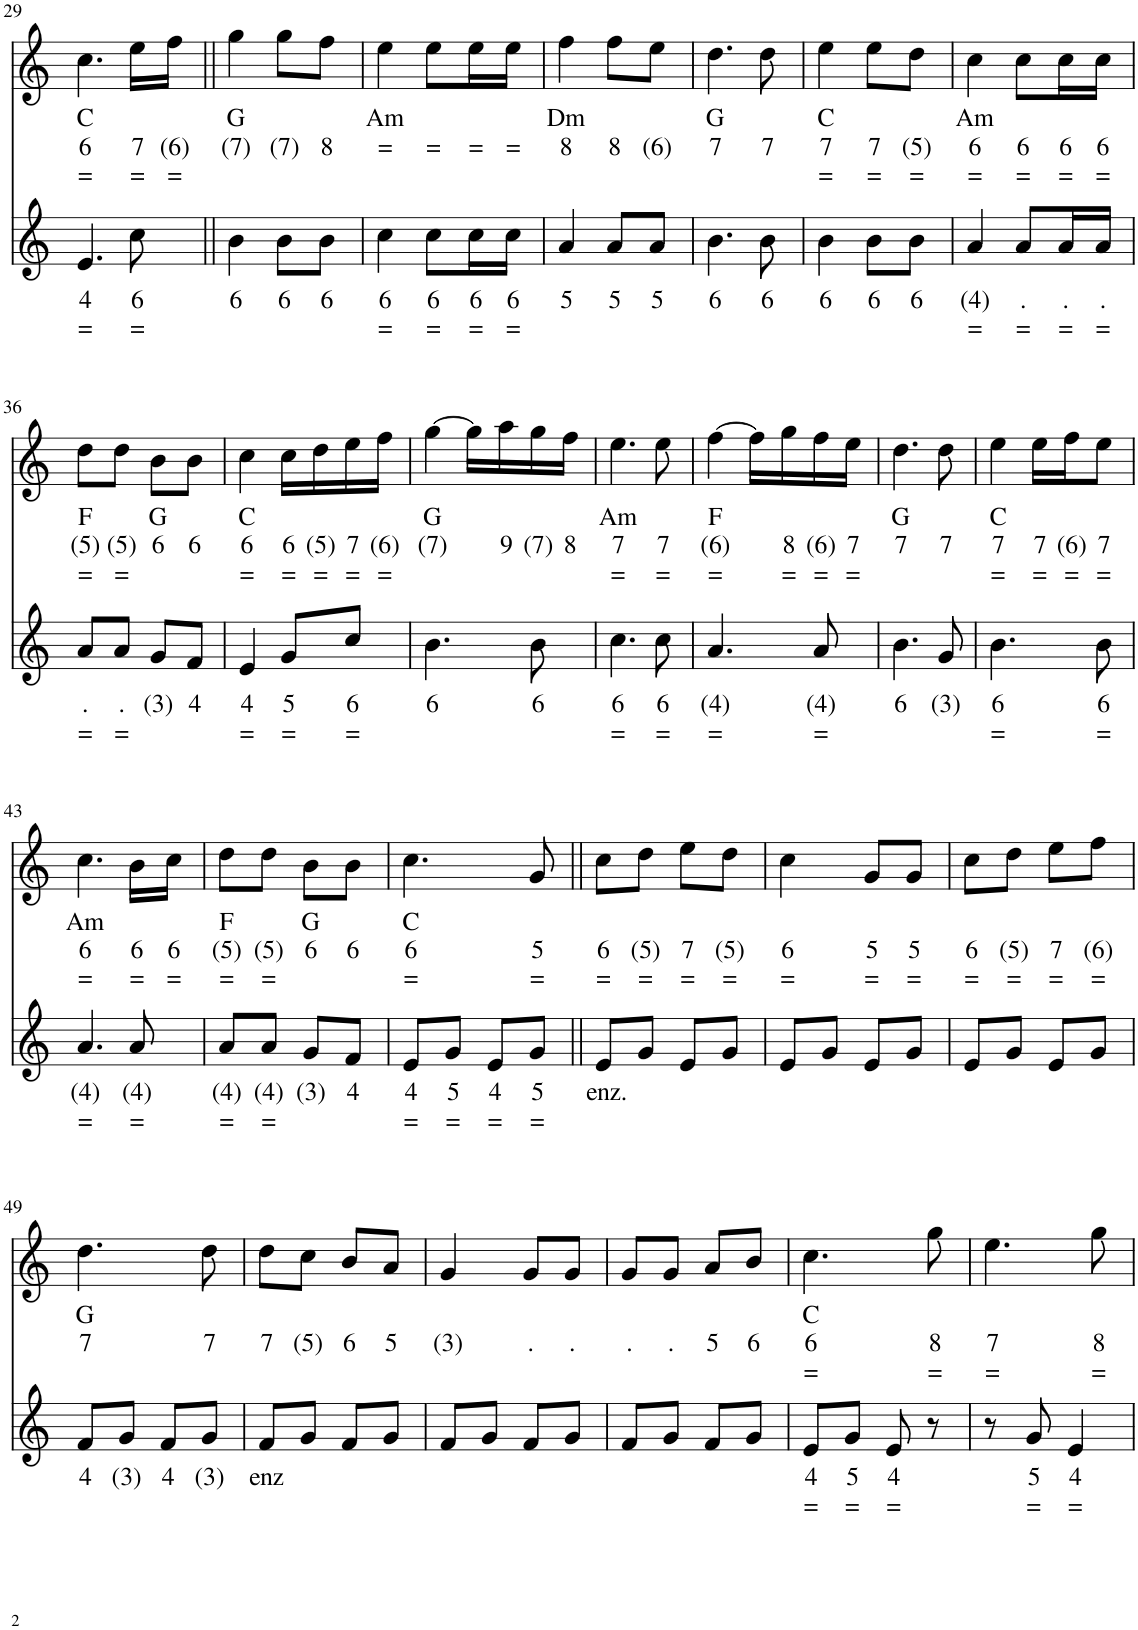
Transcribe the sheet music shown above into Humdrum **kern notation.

**kern	**text	**text	**kern	**text	**text	**text
*part2	*part2	*part2	*part1	*part1	*part1	*part1
*staff2	*staff2	*staff2	*staff1	*staff1	*staff1	*staff1
*I"Recorder	*	*	*I"Flute	*	*	*
!!LO:PB:g=z
*clefG2	*	*	*clefG2	*	*	*
*k[]	*	*	*k[]	*	*	*
*M2/4	*	*	*M2/4	*	*	*
=29	=29	=29	=29	=29	=29	=29
!	!LO:LY:b	!LO:LY:b	!	!LO:LY:b	!LO:LY:b	!LO:LY:b
4.e/	4	=	4.cc\	C	6	=
!	!LO:LY:b	!LO:LY:b	!	!	!LO:LY:b	!LO:LY:b
8cc\	6	=	16ee\LL	.	7	=
!	!	!	!	!	!LO:LY:b	!LO:LY:b
.	.	.	16ff\JJ	.	(6)	=
=30||	=30||	=30||	=30||	=30||	=30||	=30||
!	!LO:LY:b	!	!	!LO:LY:b	!LO:LY:b	!
4b\	6	.	4gg\	G	(7)	.
!	!LO:LY:b	!	!	!	!LO:LY:b	!
8b\L	6	.	8gg\L	.	(7)	.
!	!LO:LY:b	!	!	!	!LO:LY:b	!
8b\J	6	.	8ff\J	.	8	.
=31	=31	=31	=31	=31	=31	=31
!	!LO:LY:b	!LO:LY:b	!	!LO:LY:b	!LO:LY:b	!
4cc\	6	=	4ee\	Am	=	.
!	!LO:LY:b	!LO:LY:b	!	!	!LO:LY:b	!
8cc\L	6	=	8ee\L	.	=	.
!	!LO:LY:b	!LO:LY:b	!	!	!LO:LY:b	!
16cc\L	6	=	16ee\L	.	=	.
!	!LO:LY:b	!LO:LY:b	!	!	!LO:LY:b	!
16cc\JJ	6	=	16ee\JJ	.	=	.
=32	=32	=32	=32	=32	=32	=32
!	!LO:LY:b	!	!	!LO:LY:b	!LO:LY:b	!
4a/	5	.	4ff\	Dm	8	.
!	!LO:LY:b	!	!	!	!LO:LY:b	!
8a/L	5	.	8ff\L	.	8	.
!	!LO:LY:b	!	!	!	!LO:LY:b	!
8a/J	5	.	8ee\J	.	(6)	.
=33	=33	=33	=33	=33	=33	=33
!	!LO:LY:b	!	!	!LO:LY:b	!LO:LY:b	!
4.b\	6	.	4.dd\	G	7	.
!	!LO:LY:b	!	!	!	!LO:LY:b	!
8b\	6	.	8dd\	.	7	.
=34	=34	=34	=34	=34	=34	=34
!	!LO:LY:b	!	!	!LO:LY:b	!LO:LY:b	!LO:LY:b
4b\	6	.	4ee\	C	7	=
!	!LO:LY:b	!	!	!	!LO:LY:b	!LO:LY:b
8b\L	6	.	8ee\L	.	7	=
!	!LO:LY:b	!	!	!	!LO:LY:b	!LO:LY:b
8b\J	6	.	8dd\J	.	(5)	=
=35	=35	=35	=35	=35	=35	=35
!	!LO:LY:b	!LO:LY:b	!	!LO:LY:b	!LO:LY:b	!LO:LY:b
4a/	(4)	=	4cc\	Am	6	=
!	!LO:LY:b	!LO:LY:b	!	!	!LO:LY:b	!LO:LY:b
8a/L	.	=	8cc\L	.	6	=
!	!LO:LY:b	!LO:LY:b	!	!	!LO:LY:b	!LO:LY:b
16a/L	.	=	16cc\L	.	6	=
!	!LO:LY:b	!LO:LY:b	!	!	!LO:LY:b	!LO:LY:b
16a/JJ	.	=	16cc\JJ	.	6	=
!!LO:LB:g=z
=36	=36	=36	=36	=36	=36	=36
!	!LO:LY:b	!LO:LY:b	!	!LO:LY:b	!LO:LY:b	!LO:LY:b
8a/L	.	=	8dd\L	F	(5)	=
!	!LO:LY:b	!LO:LY:b	!	!	!LO:LY:b	!LO:LY:b
8a/J	.	=	8dd\J	.	(5)	=
!	!LO:LY:b	!	!	!LO:LY:b	!LO:LY:b	!
8g/L	(3)	.	8b\L	G	6	.
!	!LO:LY:b	!	!	!	!LO:LY:b	!
8f/J	4	.	8b\J	.	6	.
=37	=37	=37	=37	=37	=37	=37
!	!LO:LY:b	!LO:LY:b	!	!LO:LY:b	!LO:LY:b	!LO:LY:b
4e/	4	=	4cc\	C	6	=
!	!LO:LY:b	!LO:LY:b	!	!	!LO:LY:b	!LO:LY:b
8g/L	5	=	16cc\LL	.	6	=
!	!	!	!	!	!LO:LY:b	!LO:LY:b
.	.	.	16dd\	.	(5)	=
!	!LO:LY:b	!LO:LY:b	!	!	!LO:LY:b	!LO:LY:b
8cc/J	6	=	16ee\	.	7	=
!	!	!	!	!	!LO:LY:b	!LO:LY:b
.	.	.	16ff\JJ	.	(6)	=
=38	=38	=38	=38	=38	=38	=38
!	!LO:LY:b	!	!	!LO:LY:b	!LO:LY:b	!
4.b\	6	.	[4gg\	G	(7)	.
.	.	.	16gg\LL]	.	.	.
!	!	!	!	!	!LO:LY:b	!
.	.	.	16aa\	.	9	.
!	!LO:LY:b	!	!	!	!LO:LY:b	!
8b\	6	.	16gg\	.	(7)	.
!	!	!	!	!	!LO:LY:b	!
.	.	.	16ff\JJ	.	8	.
=39	=39	=39	=39	=39	=39	=39
!	!LO:LY:b	!LO:LY:b	!	!LO:LY:b	!LO:LY:b	!LO:LY:b
4.cc\	6	=	4.ee\	Am	7	=
!	!LO:LY:b	!LO:LY:b	!	!	!LO:LY:b	!LO:LY:b
8cc\	6	=	8ee\	.	7	=
=40	=40	=40	=40	=40	=40	=40
!	!LO:LY:b	!LO:LY:b	!	!LO:LY:b	!LO:LY:b	!LO:LY:b
4.a/	(4)	=	[4ff\	F	(6)	=
.	.	.	16ff\LL]	.	.	.
!	!	!	!	!	!LO:LY:b	!LO:LY:b
.	.	.	16gg\	.	8	=
!	!LO:LY:b	!LO:LY:b	!	!	!LO:LY:b	!LO:LY:b
8a/	(4)	=	16ff\	.	(6)	=
!	!	!	!	!	!LO:LY:b	!LO:LY:b
.	.	.	16ee\JJ	.	7	=
=41	=41	=41	=41	=41	=41	=41
!	!LO:LY:b	!	!	!LO:LY:b	!LO:LY:b	!
4.b\	6	.	4.dd\	G	7	.
!	!LO:LY:b	!	!	!	!LO:LY:b	!
8g/	(3)	.	8dd\	.	7	.
=42	=42	=42	=42	=42	=42	=42
!	!LO:LY:b	!LO:LY:b	!	!LO:LY:b	!LO:LY:b	!LO:LY:b
4.b\	6	=	4ee\	C	7	=
!	!	!	!	!	!LO:LY:b	!LO:LY:b
.	.	.	16ee\LL	.	7	=
!	!	!	!	!	!LO:LY:b	!LO:LY:b
.	.	.	16ff\J	.	(6)	=
!	!LO:LY:b	!LO:LY:b	!	!	!LO:LY:b	!LO:LY:b
8b\	6	=	8ee\J	.	7	=
!!LO:LB:g=z
=43	=43	=43	=43	=43	=43	=43
!	!LO:LY:b	!LO:LY:b	!	!LO:LY:b	!LO:LY:b	!LO:LY:b
4.a/	(4)	=	4.cc\	Am	6	=
!	!LO:LY:b	!LO:LY:b	!	!	!LO:LY:b	!LO:LY:b
8a/	(4)	=	16b\LL	.	6	=
!	!	!	!	!	!LO:LY:b	!LO:LY:b
.	.	.	16cc\JJ	.	6	=
=44	=44	=44	=44	=44	=44	=44
!	!LO:LY:b	!LO:LY:b	!	!LO:LY:b	!LO:LY:b	!LO:LY:b
8a/L	(4)	=	8dd\L	F	(5)	=
!	!LO:LY:b	!LO:LY:b	!	!	!LO:LY:b	!LO:LY:b
8a/J	(4)	=	8dd\J	.	(5)	=
!	!LO:LY:b	!	!	!LO:LY:b	!LO:LY:b	!
8g/L	(3)	.	8b\L	G	6	.
!	!LO:LY:b	!	!	!	!LO:LY:b	!
8f/J	4	.	8b\J	.	6	.
=45	=45	=45	=45	=45	=45	=45
!	!LO:LY:b	!LO:LY:b	!	!LO:LY:b	!LO:LY:b	!LO:LY:b
8e/L	4	=	4.cc\	C	6	=
!	!LO:LY:b	!LO:LY:b	!	!	!	!
8g/J	5	=	.	.	.	.
!	!LO:LY:b	!LO:LY:b	!	!	!	!
8e/L	4	=	.	.	.	.
!	!LO:LY:b	!LO:LY:b	!	!	!LO:LY:b	!LO:LY:b
8g/J	5	=	8g/	.	5	=
=46||	=46||	=46||	=46||	=46||	=46||	=46||
!	!LO:LY:b	!	!	!	!LO:LY:b	!LO:LY:b
8e/L	enz.	.	8cc\L	.	6	=
!	!	!	!	!	!LO:LY:b	!LO:LY:b
8g/J	.	.	8dd\J	.	(5)	=
!	!	!	!	!	!LO:LY:b	!LO:LY:b
8e/L	.	.	8ee\L	.	7	=
!	!	!	!	!	!LO:LY:b	!LO:LY:b
8g/J	.	.	8dd\J	.	(5)	=
=47	=47	=47	=47	=47	=47	=47
!	!	!	!	!	!LO:LY:b	!LO:LY:b
8e/L	.	.	4cc\	.	6	=
8g/J	.	.	.	.	.	.
!	!	!	!	!	!LO:LY:b	!LO:LY:b
8e/L	.	.	8g/L	.	5	=
!	!	!	!	!	!LO:LY:b	!LO:LY:b
8g/J	.	.	8g/J	.	5	=
=48	=48	=48	=48	=48	=48	=48
!	!	!	!	!	!LO:LY:b	!LO:LY:b
8e/L	.	.	8cc\L	.	6	=
!	!	!	!	!	!LO:LY:b	!LO:LY:b
8g/J	.	.	8dd\J	.	(5)	=
!	!	!	!	!	!LO:LY:b	!LO:LY:b
8e/L	.	.	8ee\L	.	7	=
!	!	!	!	!	!LO:LY:b	!LO:LY:b
8g/J	.	.	8ff\J	.	(6)	=
!!LO:LB:g=z
=49	=49	=49	=49	=49	=49	=49
!	!LO:LY:b	!	!	!LO:LY:b	!LO:LY:b	!
8f/L	4	.	4.dd\	G	7	.
!	!LO:LY:b	!	!	!	!	!
8g/J	(3)	.	.	.	.	.
!	!LO:LY:b	!	!	!	!	!
8f/L	4	.	.	.	.	.
!	!LO:LY:b	!	!	!	!LO:LY:b	!
8g/J	(3)	.	8dd\	.	7	.
=50	=50	=50	=50	=50	=50	=50
!	!LO:LY:b	!	!	!	!LO:LY:b	!
8f/L	enz	.	8dd\L	.	7	.
!	!	!	!	!	!LO:LY:b	!
8g/J	.	.	8cc\J	.	(5)	.
!	!	!	!	!	!LO:LY:b	!
8f/L	.	.	8b/L	.	6	.
!	!	!	!	!	!LO:LY:b	!
8g/J	.	.	8a/J	.	5	.
=51	=51	=51	=51	=51	=51	=51
!	!	!	!	!	!LO:LY:b	!
8f/L	.	.	4g/	.	(3)	.
8g/J	.	.	.	.	.	.
!	!	!	!	!	!LO:LY:b	!
8f/L	.	.	8g/L	.	.	.
!	!	!	!	!	!LO:LY:b	!
8g/J	.	.	8g/J	.	.	.
=52	=52	=52	=52	=52	=52	=52
!	!	!	!	!	!LO:LY:b	!
8f/L	.	.	8g/L	.	.	.
!	!	!	!	!	!LO:LY:b	!
8g/J	.	.	8g/J	.	.	.
!	!	!	!	!	!LO:LY:b	!
8f/L	.	.	8a/L	.	5	.
!	!	!	!	!	!LO:LY:b	!
8g/J	.	.	8b/J	.	6	.
=53	=53	=53	=53	=53	=53	=53
!	!LO:LY:b	!LO:LY:b	!	!LO:LY:b	!LO:LY:b	!LO:LY:b
8e/L	4	=	4.cc\	C	6	=
!	!LO:LY:b	!LO:LY:b	!	!	!	!
8g/J	5	=	.	.	.	.
!	!LO:LY:b	!LO:LY:b	!	!	!	!
8e/	4	=	.	.	.	.
!	!	!	!	!	!LO:LY:b	!LO:LY:b
8r	.	.	8gg\	.	8	=
=54	=54	=54	=54	=54	=54	=54
!	!	!	!	!	!LO:LY:b	!LO:LY:b
8r	.	.	4.ee\	.	7	=
!	!LO:LY:b	!LO:LY:b	!	!	!	!
8g/	5	=	.	.	.	.
!	!LO:LY:b	!LO:LY:b	!	!	!	!
4e/	4	=	.	.	.	.
!	!	!	!	!	!LO:LY:b	!LO:LY:b
.	.	.	8gg\	.	8	=
=	=	=	=	=	=	=
*-	*-	*-	*-	*-	*-	*-
